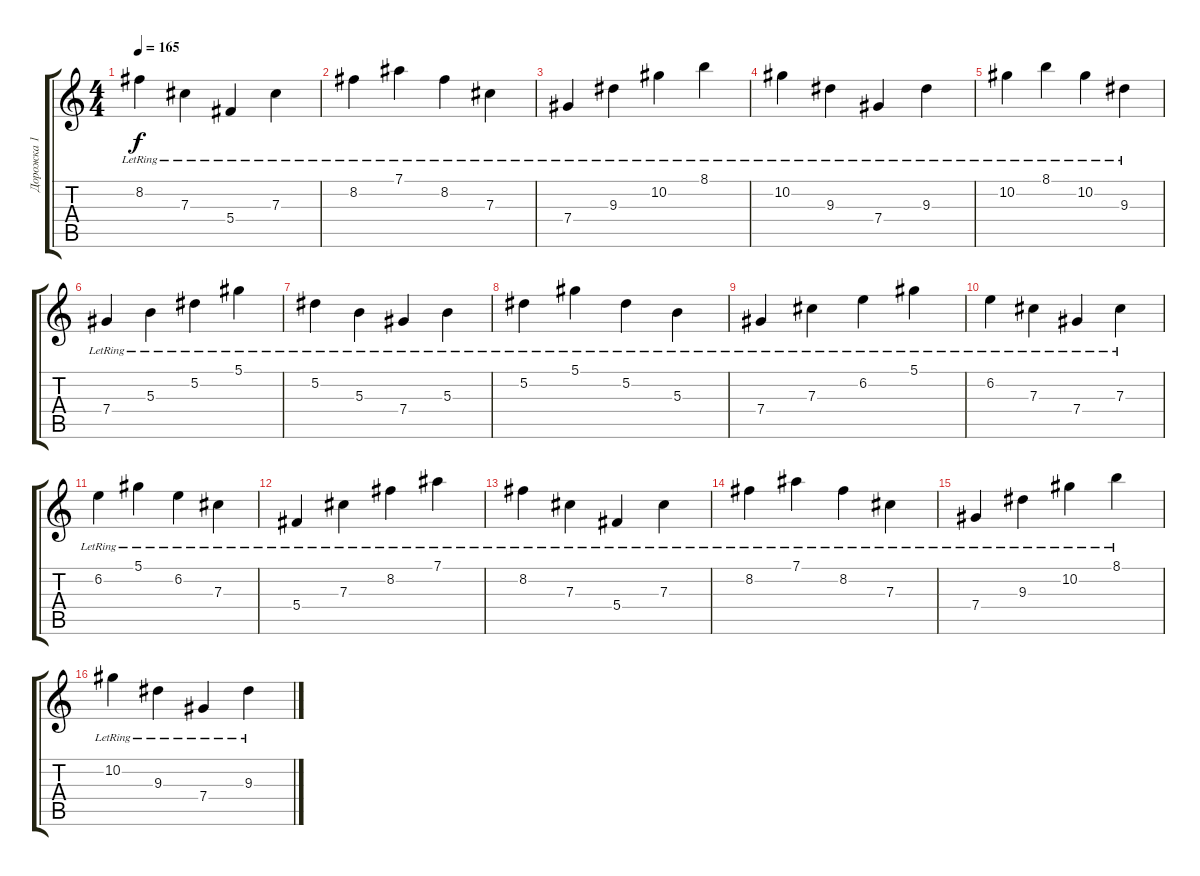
\track ("Дорожка 1" "Дорожка 1") {instrument acousticguitarsteel}
\staff {score tabs}
\tuning (Eb4 Bb3 Gb3 Db3 Ab2 Eb2) {hide}
\ts (4 4)
\tempo 165
\clef g2
\ks c
8.2{lr}.4{dy f} 7.3{lr}.4 5.4{lr}.4 7.3{lr}.4 |
8.2{lr}.4 7.1{lr}.4 8.2{lr}.4 7.3{lr}.4 |
7.4{lr}.4 9.3{lr}.4 10.2{lr}.4 8.1{lr}.4 |
10.2{lr}.4 9.3{lr}.4 7.4{lr}.4 9.3{lr}.4 |
10.2{lr}.4 8.1{lr}.4 10.2{lr}.4 9.3{lr}.4 |
7.4{lr}.4 5.3{lr}.4 5.2{lr}.4 5.1{lr}.4 |
5.2{lr}.4 5.3{lr}.4 7.4{lr}.4 5.3{lr}.4 |
5.2{lr}.4 5.1{lr}.4 5.2{lr}.4 5.3{lr}.4 |
7.4{lr}.4 7.3{lr}.4 6.2{lr}.4 5.1{lr}.4 |
6.2{lr}.4 7.3{lr}.4 7.4{lr}.4 7.3{lr}.4 |
6.2{lr}.4 5.1{lr}.4 6.2{lr}.4 7.3{lr}.4 |
5.4{lr}.4 7.3{lr}.4 8.2{lr}.4 7.1{lr}.4 |
8.2{lr}.4 7.3{lr}.4 5.4{lr}.4 7.3{lr}.4 |
8.2{lr}.4 7.1{lr}.4 8.2{lr}.4 7.3{lr}.4 |
7.4{lr}.4 9.3{lr}.4 10.2{lr}.4 8.1{lr}.4 |
10.2{lr}.4 9.3{lr}.4 7.4{lr}.4 9.3{lr}.4
